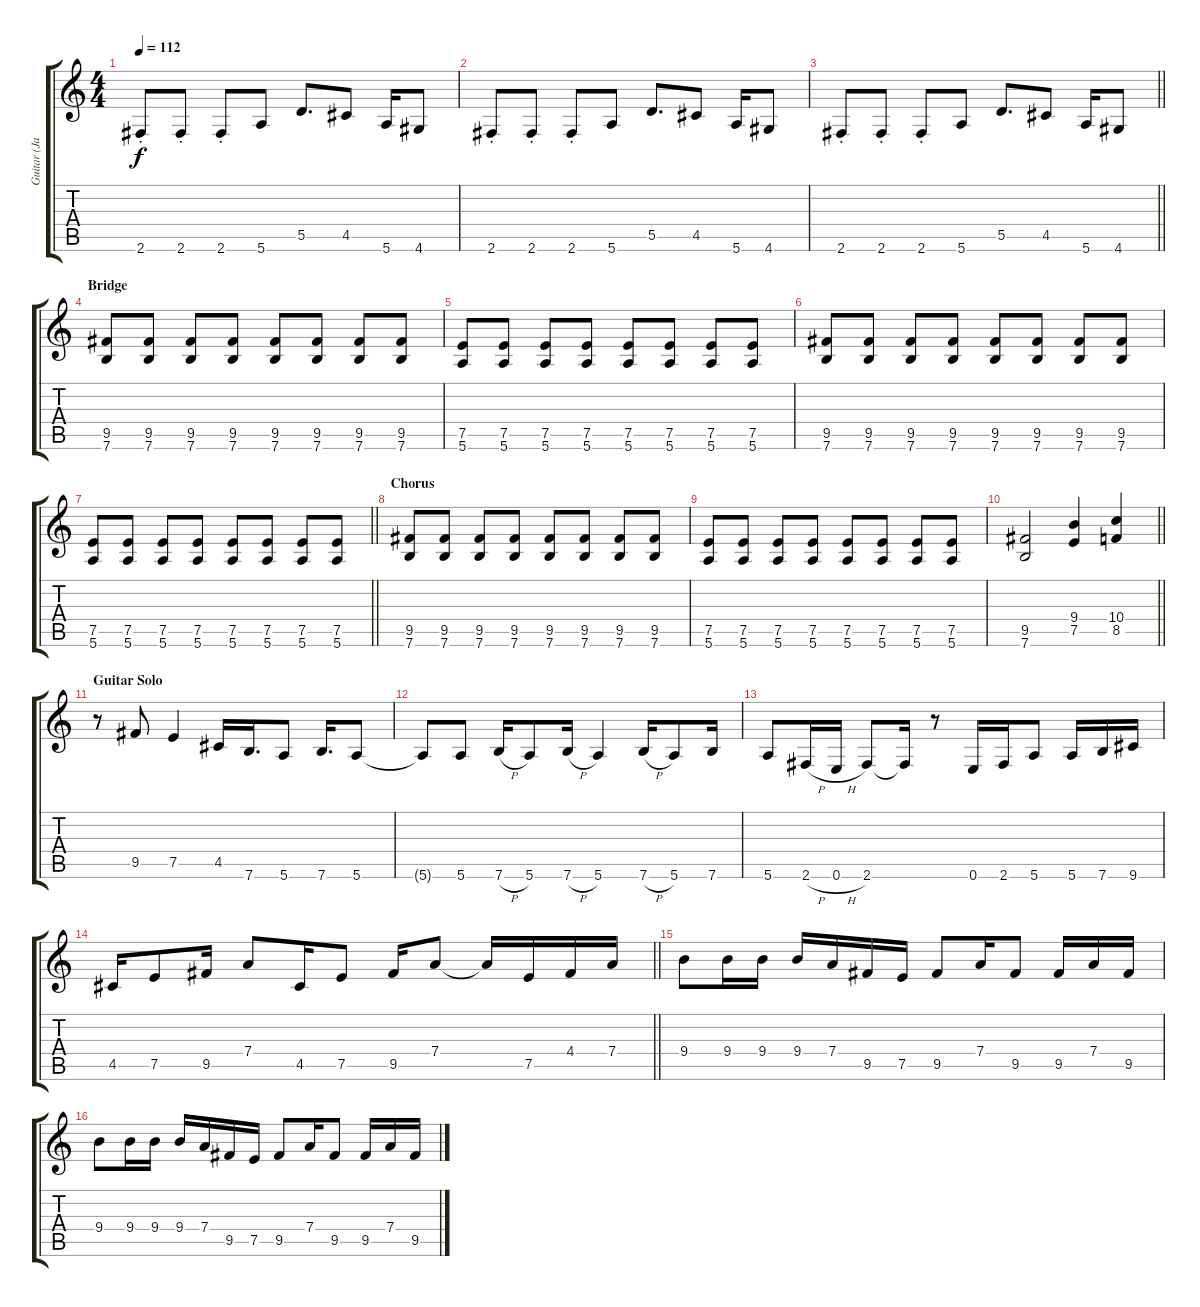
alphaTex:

\track ("Guitar (Jamie)" "Guitar (Ja") {instrument overdrivenguitar}
\staff {score tabs}
\tuning (E4 B3 G3 D3 A2 E2) {hide}
\ts (4 4)
\tempo 112
\clef g2
\ks c
2.6{st}.8{dy f} 2.6{st}.8 2.6{st}.8 5.6.8 5.5.8{d} 4.5.8 5.6.16 4.6.8 |
2.6{st}.8 2.6{st}.8 2.6{st}.8 5.6.8 5.5.8{d} 4.5.8 5.6.16 4.6.8 |
\barLineRight lightlight
2.6{st}.8 2.6{st}.8 2.6{st}.8 5.6.8 5.5.8{d} 4.5.8 5.6.16 4.6.8 |
\section ("" "Bridge")
(9.5 7.6).8 (9.5 7.6).8 (9.5 7.6).8 (9.5 7.6).8 (9.5 7.6).8 (9.5 7.6).8 (9.5 7.6).8 (9.5 7.6).8 |
(7.5 5.6).8 (7.5 5.6).8 (7.5 5.6).8 (7.5 5.6).8 (7.5 5.6).8 (7.5 5.6).8 (7.5 5.6).8 (7.5 5.6).8 |
(9.5 7.6).8 (9.5 7.6).8 (9.5 7.6).8 (9.5 7.6).8 (9.5 7.6).8 (9.5 7.6).8 (9.5 7.6).8 (9.5 7.6).8 |
\barLineRight lightlight
(7.5 5.6).8 (7.5 5.6).8 (7.5 5.6).8 (7.5 5.6).8 (7.5 5.6).8 (7.5 5.6).8 (7.5 5.6).8 (7.5 5.6).8 |
\section ("" "Chorus")
(9.5 7.6).8 (9.5 7.6).8 (9.5 7.6).8 (9.5 7.6).8 (9.5 7.6).8 (9.5 7.6).8 (9.5 7.6).8 (9.5 7.6).8 |
(7.5 5.6).8 (7.5 5.6).8 (7.5 5.6).8 (7.5 5.6).8 (7.5 5.6).8 (7.5 5.6).8 (7.5 5.6).8 (7.5 5.6).8 |
\barLineRight lightlight
(9.5 7.6).2 (9.4 7.5).4 (10.4 8.5).4 |
\section ("" "Guitar Solo")
r.8 9.5.8 7.5.4 4.5.16 7.6.16{d} 5.6.8 7.6.16{d} 5.6.8 |
5.6{t}.8 5.6.8 7.6{h}.16 5.6.8 7.6{h}.16 5.6.4 7.6{h}.16 5.6.8 7.6.16 |
5.6.8 2.6{h}.16 0.6{h}.16 2.6.8 2.6{t}.16 r.8 0.6.16 2.6.16 5.6.8 5.6.16 7.6.16 9.6.16 |
\barLineRight lightlight
4.5.16 7.5.8 9.5.16 7.4.8 4.5.16 7.5.8 9.5.16 7.4.8 7.4{t}.16 7.5.16 4.4.16 7.4.16 |
9.4.8 9.4.16 9.4.16 9.4.16 7.4.16 9.5.16 7.5.16 9.5.8 7.4.16 9.5.8 9.5.16 7.4.16 9.5.16 |
9.4.8 9.4.16 9.4.16 9.4.16 7.4.16 9.5.16 7.5.16 9.5.8 7.4.16 9.5.8 9.5.16 7.4.16 9.5.16
